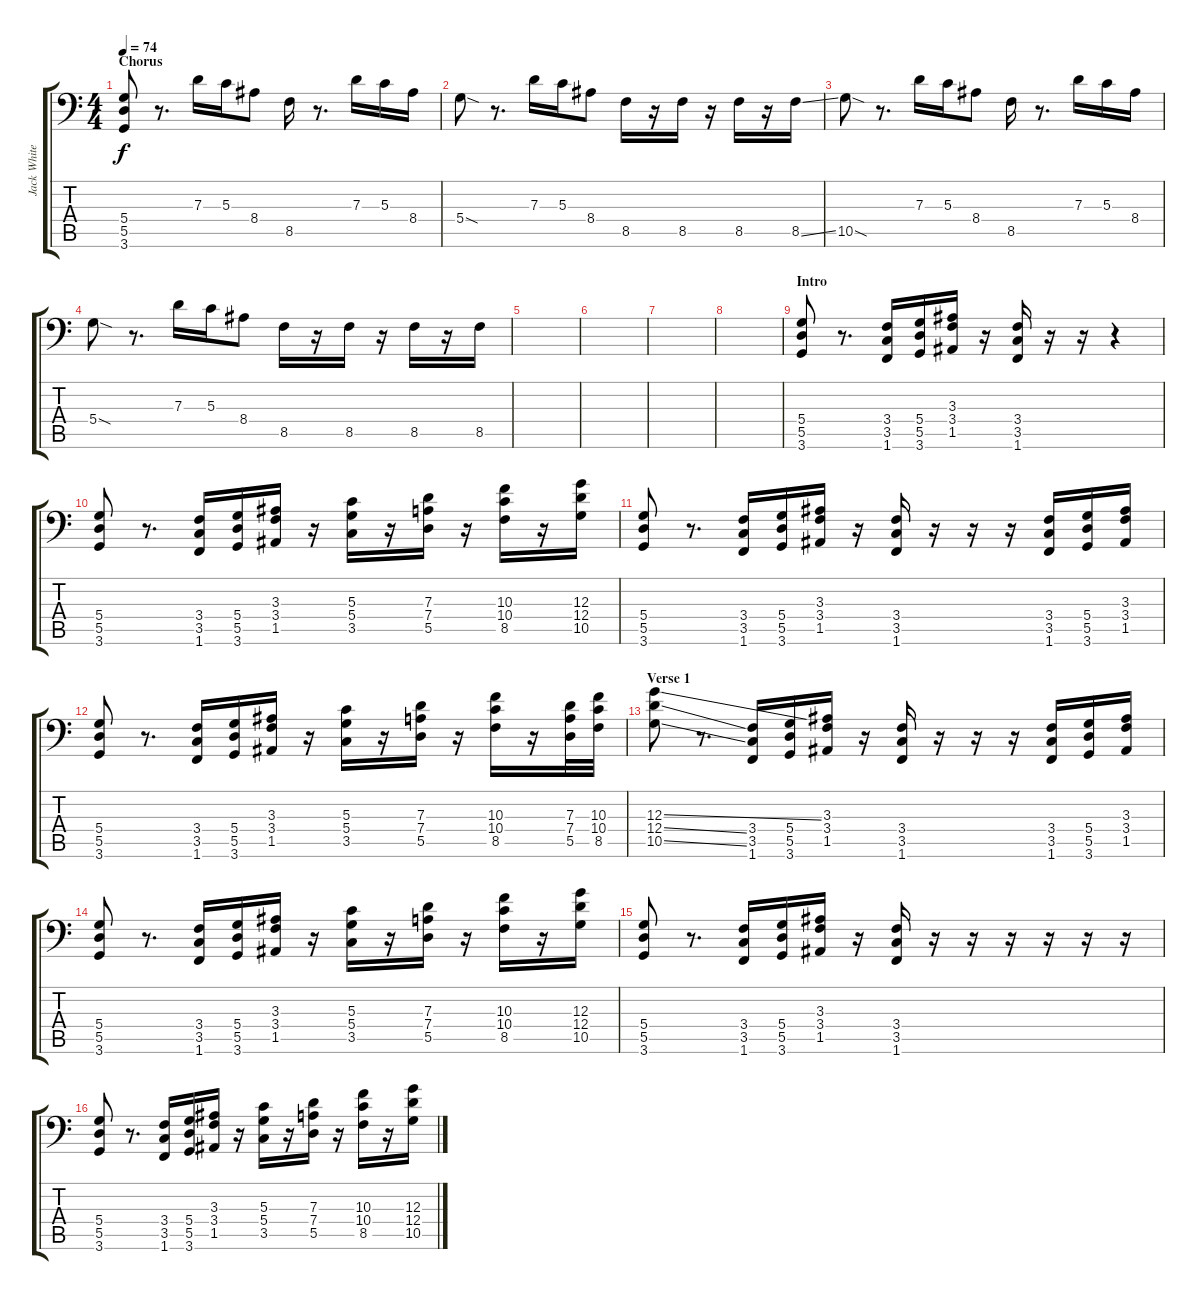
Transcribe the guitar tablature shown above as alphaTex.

\track ("Jack White (Octave Lower)" "Jack White") {instrument distortionguitar}
\staff {score tabs}
\tuning (E3 B2 G2 D2 A1 E1) {hide}
\ts (4 4)
\section ("" "Chorus")
\tempo 74
\clef f4
\ks c
(5.4 5.5 3.6).8{dy f} r.8{d} 7.3.16 5.3.16 8.4.8 8.5.16 r.8{d} 7.3.16 5.3.16 8.4.16 |
5.4{sod}.8 r.8{d} 7.3.16 5.3.16 8.4.8 8.5.16 r.16 8.5.16 r.16 8.5.16 r.16 8.5{ss}.16 |
10.5{sod}.8 r.8{d} 7.3.16 5.3.16 8.4.8 8.5.16 r.8{d} 7.3.16 5.3.16 8.4.16 |
5.4{sod}.8 r.8{d} 7.3.16 5.3.16 8.4.8 8.5.16 r.16 8.5.16 r.16 8.5.16 r.16 8.5.16 |
|
|
|
|
\section ("" "Intro")
(5.4 5.5 3.6).8 r.8{d} (3.4 3.5 1.6).16 (5.4 5.5 3.6).16 (3.3 3.4 1.5).16 r.16 (3.4 3.5 1.6).16 r.16 r.16 r.4 |
(5.4 5.5 3.6).8 r.8{d} (3.4 3.5 1.6).16 (5.4 5.5 3.6).16 (3.3 3.4 1.5).16 r.16 (5.3 5.4 3.5).16 r.16 (7.3 7.4 5.5).16 r.16 (10.3 10.4 8.5).16 r.16 (12.3 12.4 10.5).16 |
(5.4 5.5 3.6).8 r.8{d} (3.4 3.5 1.6).16 (5.4 5.5 3.6).16 (3.3 3.4 1.5).16 r.16 (3.4 3.5 1.6).16 r.16 r.16 r.16 (3.4 3.5 1.6).16 (5.4 5.5 3.6).16 (3.3 3.4 1.5).16 |
(5.4 5.5 3.6).8 r.8{d} (3.4 3.5 1.6).16 (5.4 5.5 3.6).16 (3.3 3.4 1.5).16 r.16 (5.3 5.4 3.5).16 r.16 (7.3 7.4 5.5).16 r.16 (10.3 10.4 8.5).16 r.16 (7.3 7.4 5.5).32 (10.3 10.4 8.5).32 |
\section ("" "Verse 1")
(12.3{ss} 12.4{ss} 10.5{ss}).8 r.8{d} (3.4 3.5 1.6).16 (5.4 5.5 3.6).16 (3.3 3.4 1.5).16 r.16 (3.4 3.5 1.6).16 r.16 r.16 r.16 (3.4 3.5 1.6).16 (5.4 5.5 3.6).16 (3.3 3.4 1.5).16 |
(5.4 5.5 3.6).8 r.8{d} (3.4 3.5 1.6).16 (5.4 5.5 3.6).16 (3.3 3.4 1.5).16 r.16 (5.3 5.4 3.5).16 r.16 (7.3 7.4 5.5).16 r.16 (10.3 10.4 8.5).16 r.16 (12.3 12.4 10.5).16 |
(5.4 5.5 3.6).8 r.8{d} (3.4 3.5 1.6).16 (5.4 5.5 3.6).16 (3.3 3.4 1.5).16 r.16 (3.4 3.5 1.6).16 r.16 r.16 r.16 r.16 r.16 r.16 |
(5.4 5.5 3.6).8 r.8{d} (3.4 3.5 1.6).16 (5.4 5.5 3.6).16 (3.3 3.4 1.5).16 r.16 (5.3 5.4 3.5).16 r.16 (7.3 7.4 5.5).16 r.16 (10.3 10.4 8.5).16 r.16 (12.3 12.4 10.5).16
